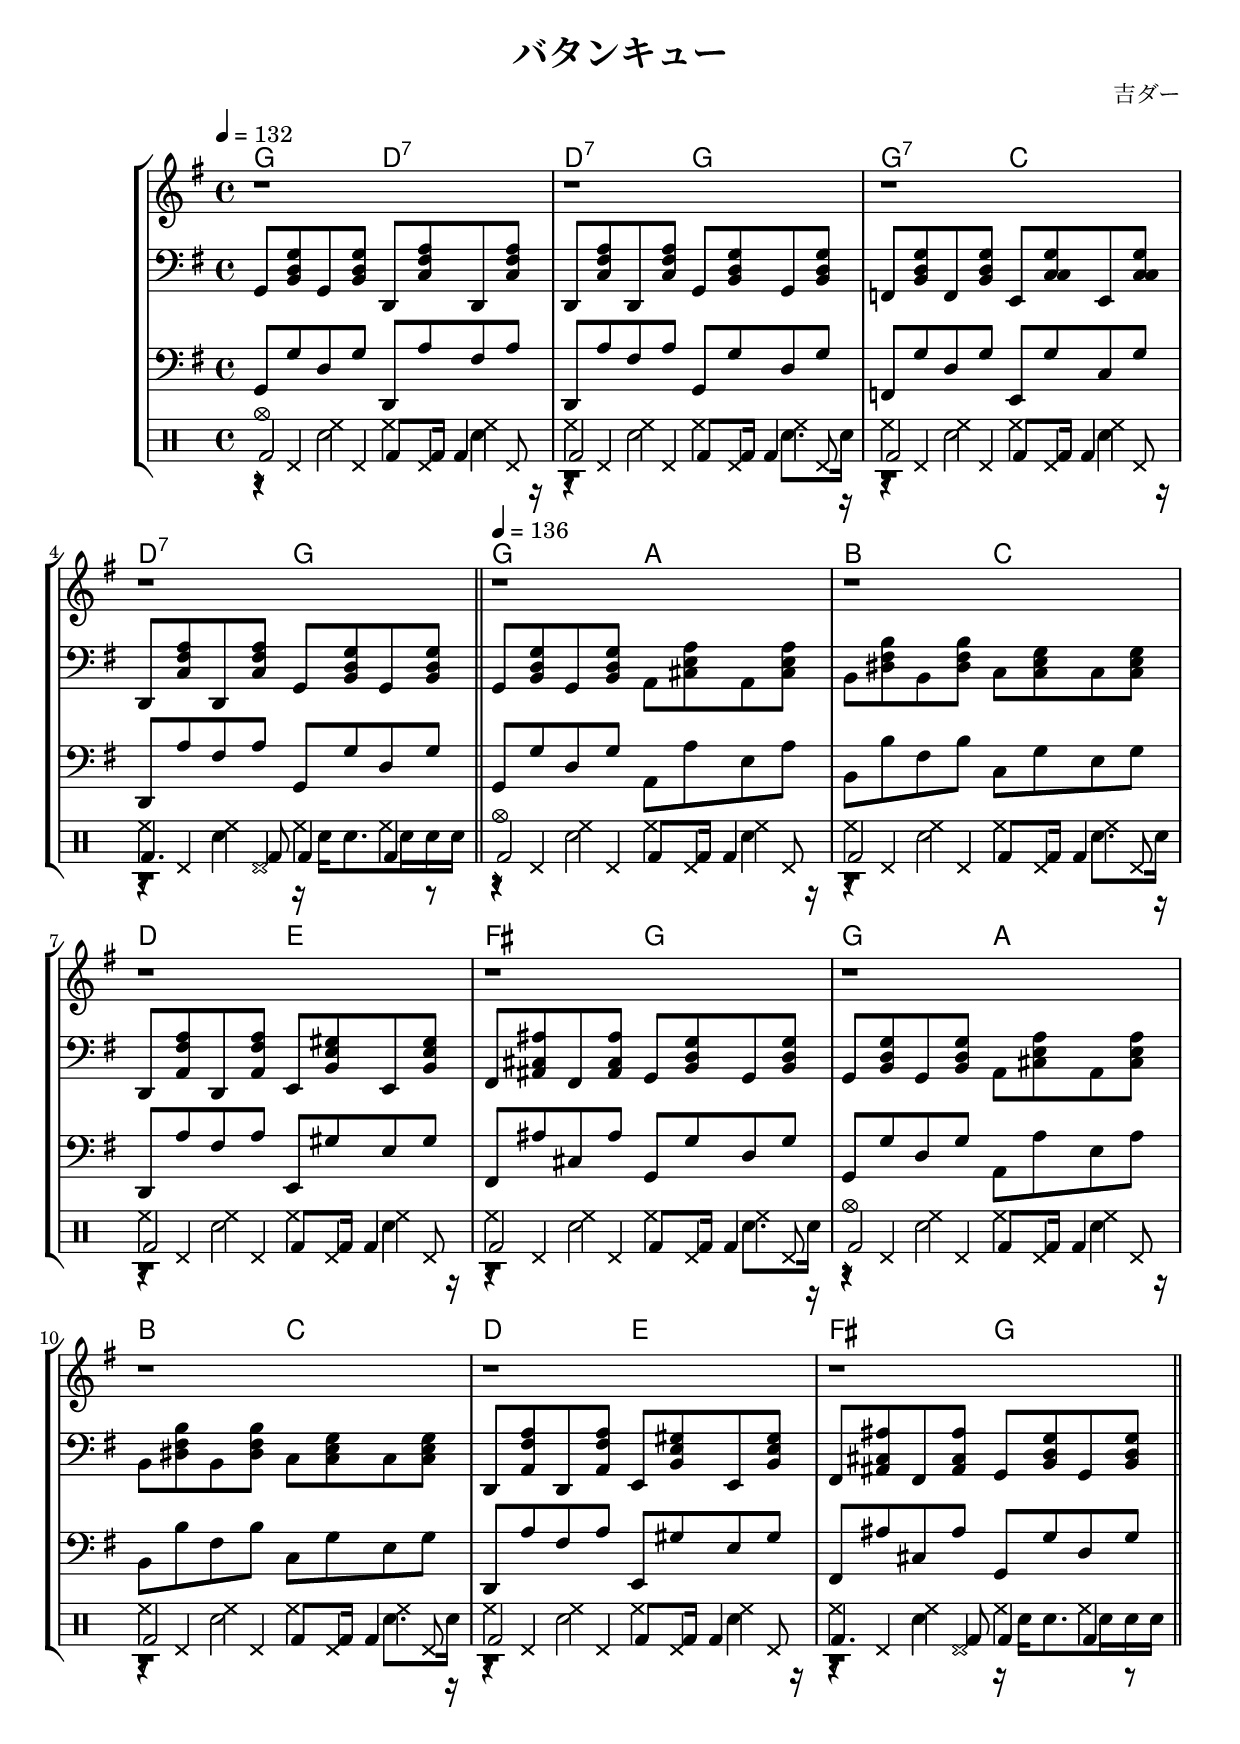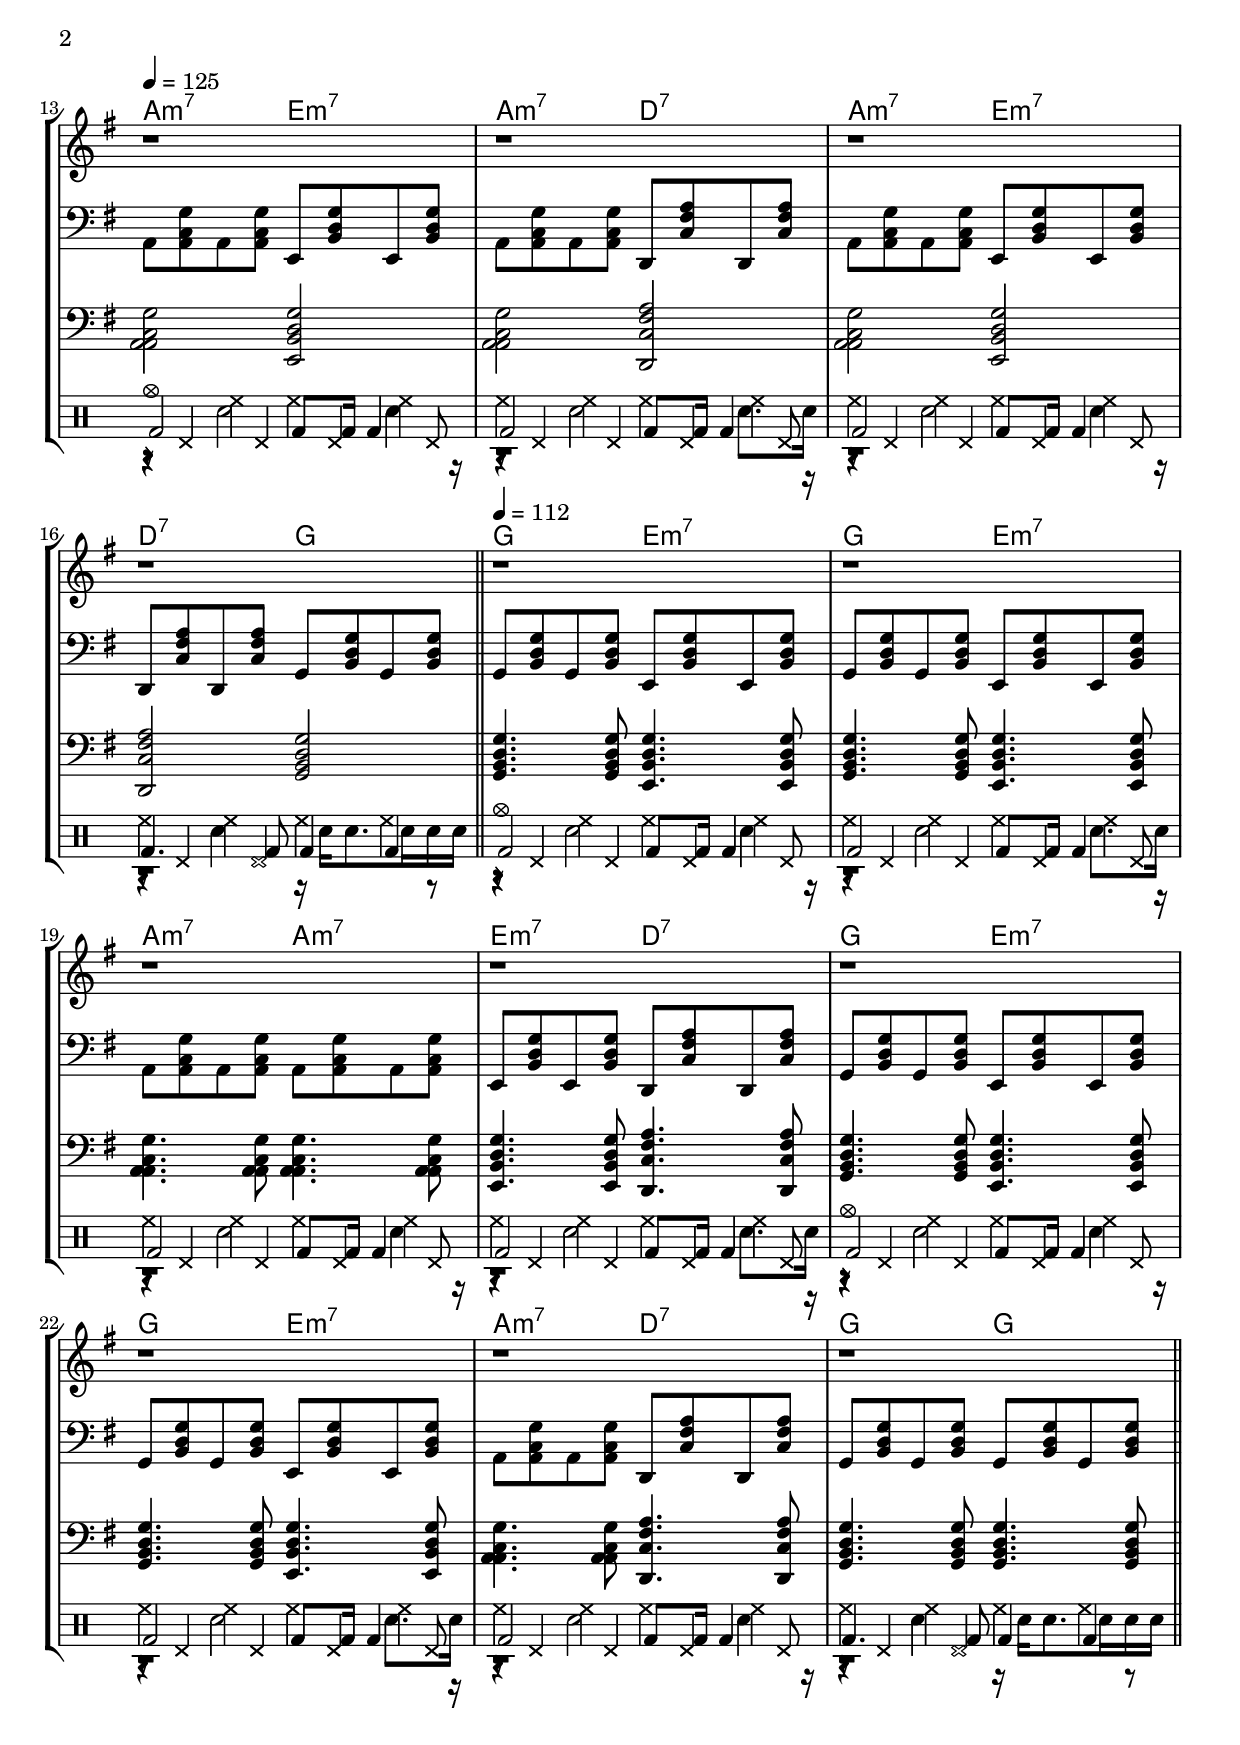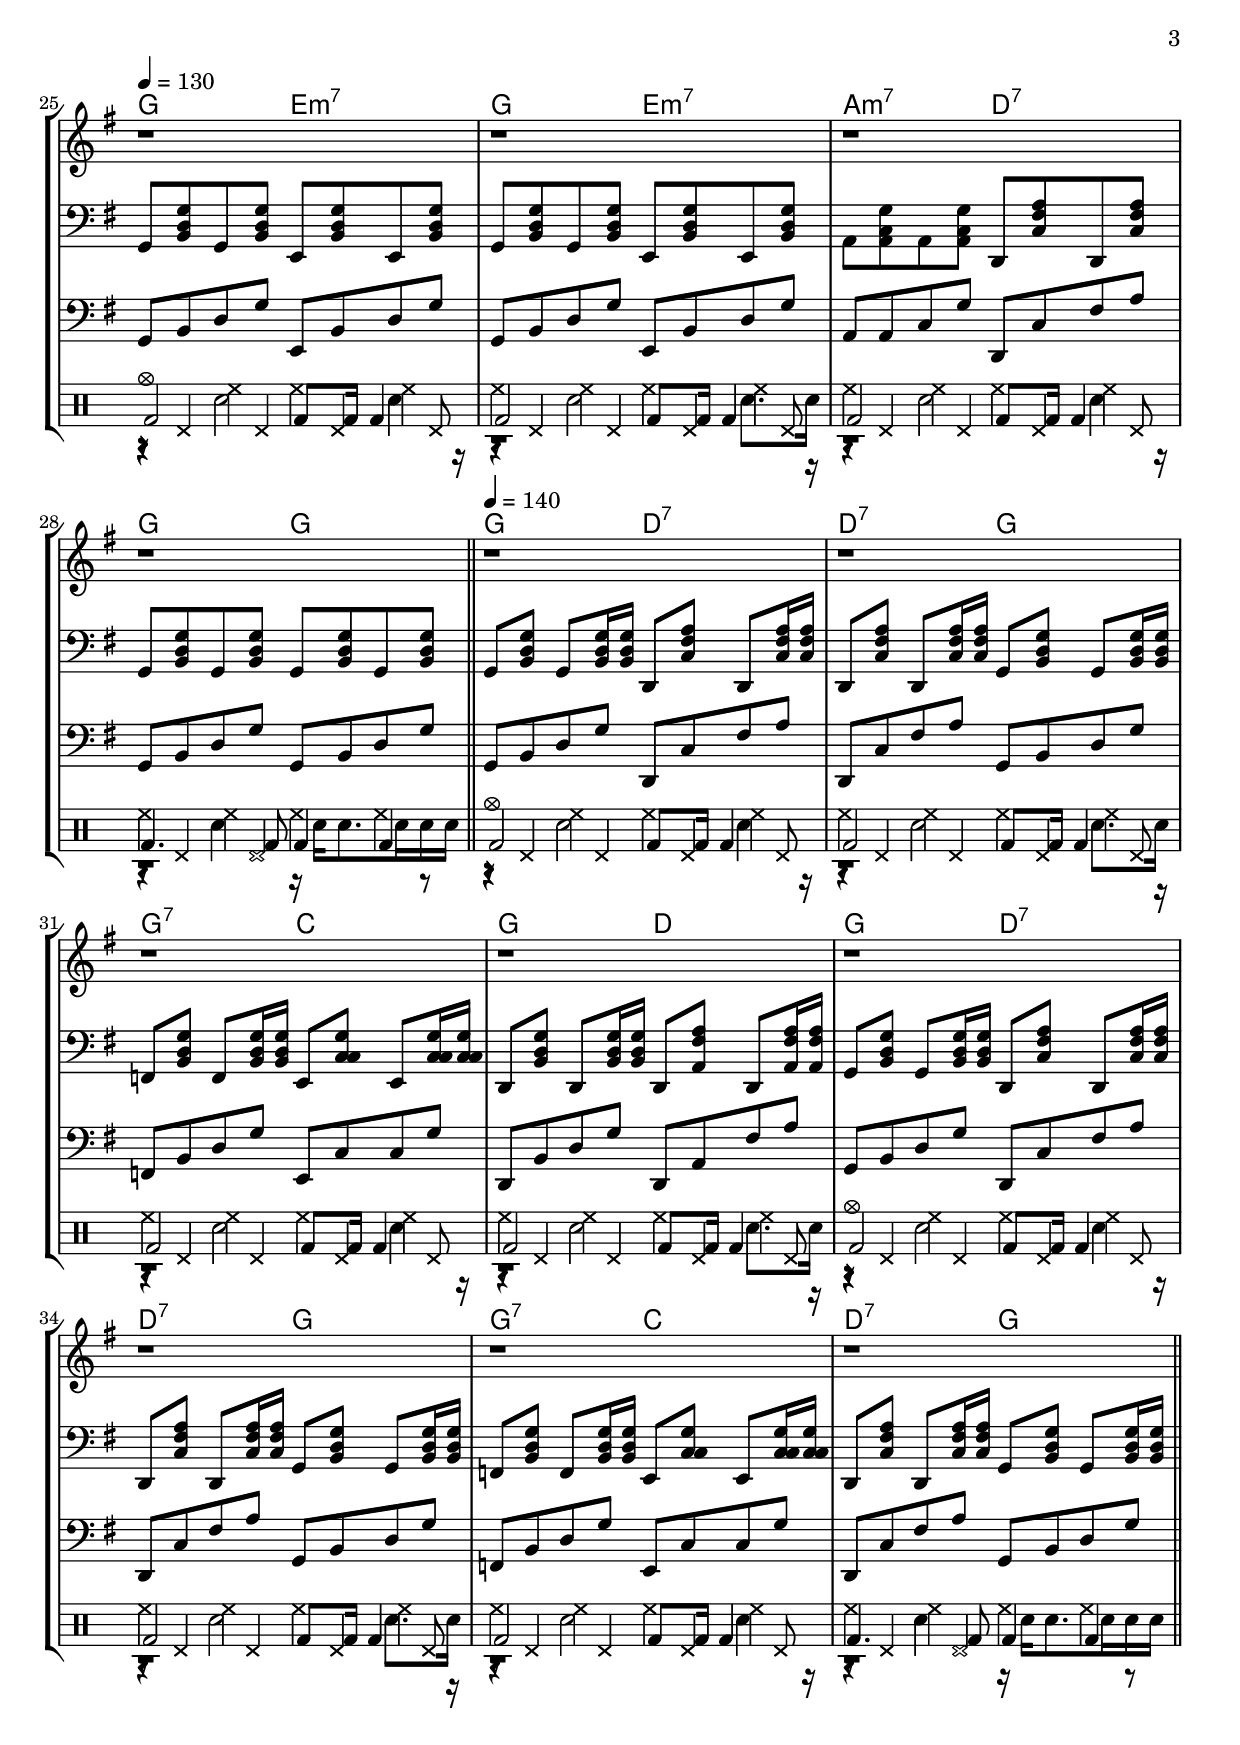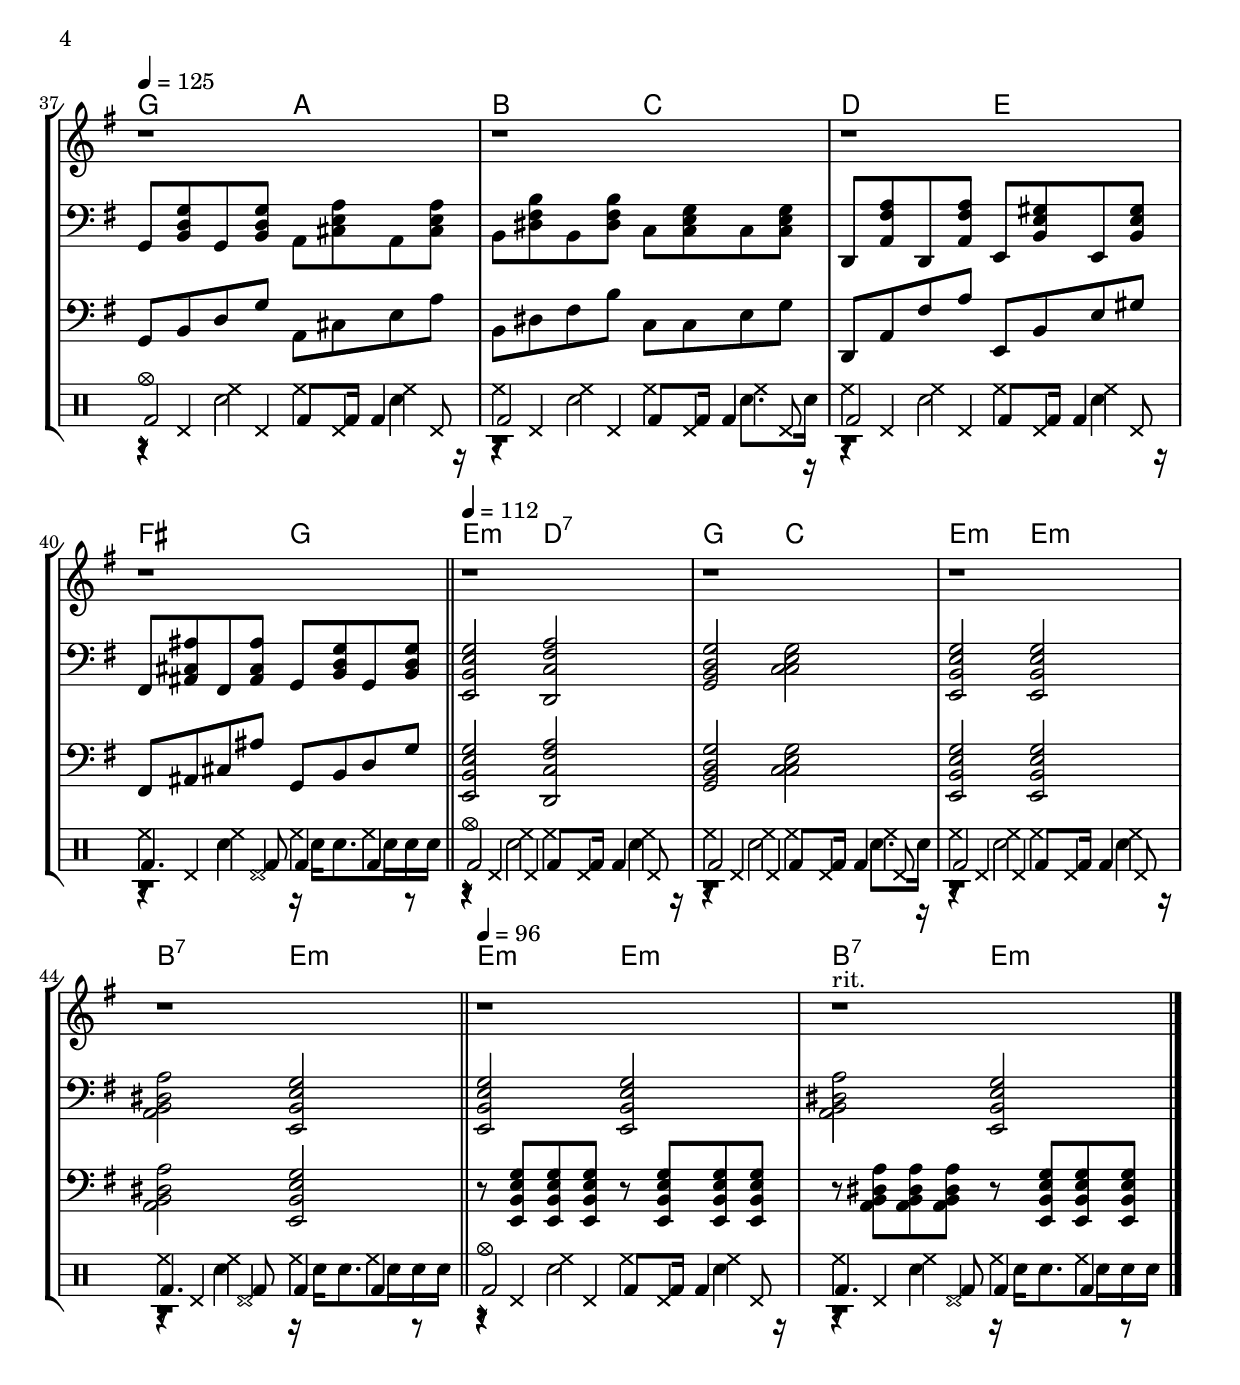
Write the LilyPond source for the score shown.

\version "2.12.1"

\header {
	title = \markup {バタンキュー}
	composer = \markup \center-column {吉ダー}
}

harmony = \chordmode {
	g2 d:7 d:7 g g:7 c d:7 g 

	g a b c d e fis g g a b c d e fis g 

	a:min7 e:min7 a:min7 d:7 a:min7 e:min7 d:7 g 

	g e:min7 g e:min7 a:min7 a:min7 e:min7 d:7 g e:min7 g e:min7 a:min7 d:7 g g 

	g e:min7 g e:min7 a:min7 d:7 g g 

	g d:7 d:7 g g:7 c g d g d:7 d:7 g g:7 c d:7 g 

	g a b c d e fis g 

	e:m d:7 g c e:m e:m b:7 e:m 

	e:m e:m b:7 e:m 
}

melody = {
	\key g \major
	\tempo 4 = 132
	r1 | r1 | r1 | r1   
	\tempo 4 = 136
	r1 | r1 | r1 | r1 | r1 | r1 | r1 | r1   
	\tempo 4 = 125
	r1 | r1 | r1 | r1   
	\tempo 4 = 112
	r1 | r1 | r1 | r1 | r1 | r1 | r1 | r1   
	\tempo 4 = 130
	r1 | r1 | r1 | r1   
	\tempo 4 = 140
	r1 | r1 | r1 | r1 | r1 | r1 | r1 | r1   
	\tempo 4 = 125
	r1 | r1 | r1 | r1   
	\tempo 4 = 112
	r1 | r1 | r1 | r1   
	\tempo 4 = 96
	r1 | r1^"rit." \bar "|."
}

words = \lyricmode {
	
	
	
	
	
	
	
	
	
}

tempochange = {
	\tempo 4 = 132
	r1 | r1 | r1 | r1 \bar "||"
	\tempo 4 = 136
	r1 | r1 | r1 | r1 | r1 | r1 | r1 | r1 \bar "||"
	\tempo 4 = 125
	r1 | r1 | r1 | r1 \bar "||"
	\tempo 4 = 112
	r1 | r1 | r1 | r1 | r1 | r1 | r1 | r1 \bar "||"
	\tempo 4 = 130
	r1 | r1 | r1 | r1 \bar "||"
	\tempo 4 = 140
	r1 | r1 | r1 | r1 | r1 | r1 | r1 | r1 \bar "||"
	\tempo 4 = 125
	r1 | r1 | r1 | r1 \bar "||"
	\tempo 4 = 112
	r1 | r1 | r1 | r1 \bar "||"
	\tempo 4 = 96
	r1 | \tempo 4 = 72 r2 \tempo 4 = 64 r2 \bar "|."
}

mainacc = {
	\clef bass
	\set Staff.midiInstrument = #"Timpani"
	\key g \major
	\tempo 4 = 132
	g,8 <b, d g> g, <b, d g>
	d,8 <c fis a> d, <c fis a>
	d,8 <c fis a> d, <c fis a>
	g,8 <b, d g> g, <b, d g>
	f,8 <b, d g> f, <b, d g>
	e,8 <c c g> e, <c c g>
	d,8 <c fis a> d, <c fis a>
	g,8 <b, d g> g, <b, d g>
	\bar "||"

	\set Staff.midiInstrument = #"Timpani"
	\tempo 4 = 136
	g,8 <b, d g> g, <b, d g>
	a,8 <cis e a> a, <cis e a>
	b,8 <dis fis b> b, <dis fis b>
	c8 <c e g> c <c e g>
	d,8 <a, fis a> d, <a, fis a>
	e,8 <b, e gis> e, <b, e gis>
	fis,8 <ais, cis ais> fis, <ais, cis ais>
	g,8 <b, d g> g, <b, d g>
	g,8 <b, d g> g, <b, d g>
	a,8 <cis e a> a, <cis e a>
	b,8 <dis fis b> b, <dis fis b>
	c8 <c e g> c <c e g>
	d,8 <a, fis a> d, <a, fis a>
	e,8 <b, e gis> e, <b, e gis>
	fis,8 <ais, cis ais> fis, <ais, cis ais>
	g,8 <b, d g> g, <b, d g>
	\bar "||"

	\set Staff.midiInstrument = #"Timpani"
	\tempo 4 = 125
	a,8 <a, c g> a, <a, c g>
	e,8 <b, d g> e, <b, d g>
	a,8 <a, c g> a, <a, c g>
	d,8 <c fis a> d, <c fis a>
	a,8 <a, c g> a, <a, c g>
	e,8 <b, d g> e, <b, d g>
	d,8 <c fis a> d, <c fis a>
	g,8 <b, d g> g, <b, d g>
	\bar "||"

	\set Staff.midiInstrument = #"Timpani"
	\tempo 4 = 112
	g,8 <b, d g> g, <b, d g>
	e,8 <b, d g> e, <b, d g>
	g,8 <b, d g> g, <b, d g>
	e,8 <b, d g> e, <b, d g>
	a,8 <a, c g> a, <a, c g>
	a,8 <a, c g> a, <a, c g>
	e,8 <b, d g> e, <b, d g>
	d,8 <c fis a> d, <c fis a>
	g,8 <b, d g> g, <b, d g>
	e,8 <b, d g> e, <b, d g>
	g,8 <b, d g> g, <b, d g>
	e,8 <b, d g> e, <b, d g>
	a,8 <a, c g> a, <a, c g>
	d,8 <c fis a> d, <c fis a>
	g,8 <b, d g> g, <b, d g>
	g,8 <b, d g> g, <b, d g>
	\bar "||"

	\set Staff.midiInstrument = #"Timpani"
	\tempo 4 = 130
	g,8 <b, d g> g, <b, d g>
	e,8 <b, d g> e, <b, d g>
	g,8 <b, d g> g, <b, d g>
	e,8 <b, d g> e, <b, d g>
	a,8 <a, c g> a, <a, c g>
	d,8 <c fis a> d, <c fis a>
	g,8 <b, d g> g, <b, d g>
	g,8 <b, d g> g, <b, d g>
	\bar "||"

	\set Staff.midiInstrument = #"Timpani"
	\tempo 4 = 140
	g,8 <b, d g> g, <b, d g>16 <b, d g>
	d,8 <c fis a> d, <c fis a>16 <c fis a>
	d,8 <c fis a> d, <c fis a>16 <c fis a>
	g,8 <b, d g> g, <b, d g>16 <b, d g>
	f,8 <b, d g> f, <b, d g>16 <b, d g>
	e,8 <c c g> e, <c c g>16 <c c g>
	d,8 <b, d g> d, <b, d g>16 <b, d g>
	d,8 <a, fis a> d, <a, fis a>16 <a, fis a>
	g,8 <b, d g> g, <b, d g>16 <b, d g>
	d,8 <c fis a> d, <c fis a>16 <c fis a>
	d,8 <c fis a> d, <c fis a>16 <c fis a>
	g,8 <b, d g> g, <b, d g>16 <b, d g>
	f,8 <b, d g> f, <b, d g>16 <b, d g>
	e,8 <c c g> e, <c c g>16 <c c g>
	d,8 <c fis a> d, <c fis a>16 <c fis a>
	g,8 <b, d g> g, <b, d g>16 <b, d g>
	\bar "||"

	\set Staff.midiInstrument = #"Timpani"
	\tempo 4 = 125
	g,8 <b, d g> g, <b, d g>
	a,8 <cis e a> a, <cis e a>
	b,8 <dis fis b> b, <dis fis b>
	c8 <c e g> c <c e g>
	d,8 <a, fis a> d, <a, fis a>
	e,8 <b, e gis> e, <b, e gis>
	fis,8 <ais, cis ais> fis, <ais, cis ais>
	g,8 <b, d g> g, <b, d g>
	\bar "||"

	\set Staff.midiInstrument = #"Timpani"
	\tempo 4 = 112
	<e, b, e g>2
	<d, c fis a>2
	<g, b, d g>2
	<c c e g>2
	<e, b, e g>2
	<e, b, e g>2
	<b, a, dis a>2
	<e, b, e g>2
	\bar "||"

	\set Staff.midiInstrument = #"Timpani"
	\tempo 4 = 96
	<e, b, e g>2
	<e, b, e g>2
	<b, a, dis a>2
	<e, b, e g>2
	\bar "|."
}

subacc = {
	\clef bass
	\set Staff.midiInstrument = #"Pad 2 (warm)"
	\key g \major
	\tempo 4 = 132
	g,8 g d g
	d,8 a fis a
	d,8 a fis a
	g,8 g d g
	f,8 g d g
	e,8 g c g
	d,8 a fis a
	g,8 g d g
	\bar "||"

	\set Staff.midiInstrument = #"Pad 1 (new age)"
	\tempo 4 = 136
	g,8 g d g
	a,8 a e a
	b,8 b fis b
	c8 g e g
	d,8 a fis a
	e,8 gis e gis
	fis,8 ais cis ais
	g,8 g d g
	g,8 g d g
	a,8 a e a
	b,8 b fis b
	c8 g e g
	d,8 a fis a
	e,8 gis e gis
	fis,8 ais cis ais
	g,8 g d g
	\bar "||"

	\set Staff.midiInstrument = #"Fiddle"
	\tempo 4 = 125
	<a, a, c g>2
	<e, b, d g>2
	<a, a, c g>2
	<d, c fis a>2
	<a, a, c g>2
	<e, b, d g>2
	<d, c fis a>2
	<g, b, d g>2
	\bar "||"

	\set Staff.midiInstrument = #"Pizzicato Strings"
	\tempo 4 = 112
	<g, b, d g>4. <g, b, d g>8
	<e, b, d g>4. <e, b, d g>8
	<g, b, d g>4. <g, b, d g>8
	<e, b, d g>4. <e, b, d g>8
	<a, a, c g>4. <a, a, c g>8
	<a, a, c g>4. <a, a, c g>8
	<e, b, d g>4. <e, b, d g>8
	<d, c fis a>4. <d, c fis a>8
	<g, b, d g>4. <g, b, d g>8
	<e, b, d g>4. <e, b, d g>8
	<g, b, d g>4. <g, b, d g>8
	<e, b, d g>4. <e, b, d g>8
	<a, a, c g>4. <a, a, c g>8
	<d, c fis a>4. <d, c fis a>8
	<g, b, d g>4. <g, b, d g>8
	<g, b, d g>4. <g, b, d g>8
	\bar "||"

	\set Staff.midiInstrument = #"Harmonica"
	\tempo 4 = 130
	g,8 b,8 d8 g8
	e,8 b,8 d8 g8
	g,8 b,8 d8 g8
	e,8 b,8 d8 g8
	a,8 a,8 c8 g8
	d,8 c8 fis8 a8
	g,8 b,8 d8 g8
	g,8 b,8 d8 g8
	\bar "||"

	\set Staff.midiInstrument = #"Electric Guitar (jazz)"
	\tempo 4 = 140
	g,8 b,8 d8 g8
	d,8 c8 fis8 a8
	d,8 c8 fis8 a8
	g,8 b,8 d8 g8
	f,8 b,8 d8 g8
	e,8 c8 c8 g8
	d,8 b,8 d8 g8
	d,8 a,8 fis8 a8
	g,8 b,8 d8 g8
	d,8 c8 fis8 a8
	d,8 c8 fis8 a8
	g,8 b,8 d8 g8
	f,8 b,8 d8 g8
	e,8 c8 c8 g8
	d,8 c8 fis8 a8
	g,8 b,8 d8 g8
	\bar "||"

	\set Staff.midiInstrument = #"Dulcimer"
	\tempo 4 = 125
	g,8 b,8 d8 g8
	a,8 cis8 e8 a8
	b,8 dis8 fis8 b8
	c8 c8 e8 g8
	d,8 a,8 fis8 a8
	e,8 b,8 e8 gis8
	fis,8 ais,8 cis8 ais8
	g,8 b,8 d8 g8
	\bar "||"

	\set Staff.midiInstrument = #"Shanai"
	\tempo 4 = 112
	<e, b, e g>2
	<d, c fis a>2
	<g, b, d g>2
	<c c e g>2
	<e, b, e g>2
	<e, b, e g>2
	<b, a, dis a>2
	<e, b, e g>2
	\bar "||"

	\set Staff.midiInstrument = #"orchestral strings"
	\tempo 4 = 96
	r8 <e, b, e g>8 <e, b, e g>8 <e, b, e g>8
	r8 <e, b, e g>8 <e, b, e g>8 <e, b, e g>8
	r8 <b, a, dis a>8 <b, a, dis a>8 <b, a, dis a>8
	r8 <e, b, e g>8 <e, b, e g>8 <e, b, e g>8
	\bar "|."
}

percA = {
	\drummode {
	r4 hh4 hh4 hh4  |hh4 hh4 hh4 hh4  |hh4 hh4 hh4 hh4  |hh4 hh4 hh4 hh4  \bar "||"
	r4 hh4 hh4 hh4  |hh4 hh4 hh4 hh4  |hh4 hh4 hh4 hh4  |hh4 hh4 hh4 hh4  |r4 hh4 hh4 hh4  |hh4 hh4 hh4 hh4  |hh4 hh4 hh4 hh4  |hh4 hh4 hh4 hh4  \bar "||"
	r4 hh4 hh4 hh4  |hh4 hh4 hh4 hh4  |hh4 hh4 hh4 hh4  |hh4 hh4 hh4 hh4  \bar "||"
	r4 hh4 hh4 hh4  |hh4 hh4 hh4 hh4  |hh4 hh4 hh4 hh4  |hh4 hh4 hh4 hh4  |r4 hh4 hh4 hh4  |hh4 hh4 hh4 hh4  |hh4 hh4 hh4 hh4  |hh4 hh4 hh4 hh4  \bar "||"
	r4 hh4 hh4 hh4  |hh4 hh4 hh4 hh4  |hh4 hh4 hh4 hh4  |hh4 hh4 hh4 hh4  \bar "||"
	r4 hh4 hh4 hh4  |hh4 hh4 hh4 hh4  |hh4 hh4 hh4 hh4  |hh4 hh4 hh4 hh4  |r4 hh4 hh4 hh4  |hh4 hh4 hh4 hh4  |hh4 hh4 hh4 hh4  |hh4 hh4 hh4 hh4  \bar "||"
	r4 hh4 hh4 hh4  |hh4 hh4 hh4 hh4  |hh4 hh4 hh4 hh4  |hh4 hh4 hh4 hh4  \bar "||"
	r4 hh4 hh4 hh4  |hh4 hh4 hh4 hh4  |hh4 hh4 hh4 hh4  |hh4 hh4 hh4 hh4  \bar "||"
	r4 hh4 hh4 hh4  |hh4 hh4 hh4 hh4  \bar "|."
	}
}

percB = {
	\drummode {
	r8 hhp4 hhp4 hhp4 hhp8  |r8 hhp4 hhp4 hhp4 hhp8  |r8 hhp4 hhp4 hhp4 hhp8  |r8 hhp4 hhp2 r8  \bar "||"
	r8 hhp4 hhp4 hhp4 hhp8  |r8 hhp4 hhp4 hhp4 hhp8  |r8 hhp4 hhp4 hhp4 hhp8  |r8 hhp4 hhp4 hhp4 hhp8  |r8 hhp4 hhp4 hhp4 hhp8  |r8 hhp4 hhp4 hhp4 hhp8  |r8 hhp4 hhp4 hhp4 hhp8  |r8 hhp4 hhp2 r8  \bar "||"
	r8 hhp4 hhp4 hhp4 hhp8  |r8 hhp4 hhp4 hhp4 hhp8  |r8 hhp4 hhp4 hhp4 hhp8  |r8 hhp4 hhp2 r8  \bar "||"
	r8 hhp4 hhp4 hhp4 hhp8  |r8 hhp4 hhp4 hhp4 hhp8  |r8 hhp4 hhp4 hhp4 hhp8  |r8 hhp4 hhp4 hhp4 hhp8  |r8 hhp4 hhp4 hhp4 hhp8  |r8 hhp4 hhp4 hhp4 hhp8  |r8 hhp4 hhp4 hhp4 hhp8  |r8 hhp4 hhp2 r8  \bar "||"
	r8 hhp4 hhp4 hhp4 hhp8  |r8 hhp4 hhp4 hhp4 hhp8  |r8 hhp4 hhp4 hhp4 hhp8  |r8 hhp4 hhp2 r8  \bar "||"
	r8 hhp4 hhp4 hhp4 hhp8  |r8 hhp4 hhp4 hhp4 hhp8  |r8 hhp4 hhp4 hhp4 hhp8  |r8 hhp4 hhp4 hhp4 hhp8  |r8 hhp4 hhp4 hhp4 hhp8  |r8 hhp4 hhp4 hhp4 hhp8  |r8 hhp4 hhp4 hhp4 hhp8  |r8 hhp4 hhp2 r8  \bar "||"
	r8 hhp4 hhp4 hhp4 hhp8  |r8 hhp4 hhp4 hhp4 hhp8  |r8 hhp4 hhp4 hhp4 hhp8  |r8 hhp4 hhp2 r8  \bar "||"
	r8 hhp4 hhp4 hhp4 hhp8  |r8 hhp4 hhp4 hhp4 hhp8  |r8 hhp4 hhp4 hhp4 hhp8  |r8 hhp4 hhp2 r8  \bar "||"
	r8 hhp4 hhp4 hhp4 hhp8  |r8 hhp4 hhp2 r8  \bar "|."
	}
}

percC = {
	\drummode {
	r4 sn2 sn4  |r4 sn2 sn8. sn16  |r4 sn2 sn4  |r4 sn4 r16 sn16 sn8. sn16 sn16 sn16  \bar "||"
	r4 sn2 sn4  |r4 sn2 sn8. sn16  |r4 sn2 sn4  |r4 sn2 sn8. sn16  |r4 sn2 sn4  |r4 sn2 sn8. sn16  |r4 sn2 sn4  |r4 sn4 r16 sn16 sn8. sn16 sn16 sn16  \bar "||"
	r4 sn2 sn4  |r4 sn2 sn8. sn16  |r4 sn2 sn4  |r4 sn4 r16 sn16 sn8. sn16 sn16 sn16  \bar "||"
	r4 sn2 sn4  |r4 sn2 sn8. sn16  |r4 sn2 sn4  |r4 sn2 sn8. sn16  |r4 sn2 sn4  |r4 sn2 sn8. sn16  |r4 sn2 sn4  |r4 sn4 r16 sn16 sn8. sn16 sn16 sn16  \bar "||"
	r4 sn2 sn4  |r4 sn2 sn8. sn16  |r4 sn2 sn4  |r4 sn4 r16 sn16 sn8. sn16 sn16 sn16  \bar "||"
	r4 sn2 sn4  |r4 sn2 sn8. sn16  |r4 sn2 sn4  |r4 sn2 sn8. sn16  |r4 sn2 sn4  |r4 sn2 sn8. sn16  |r4 sn2 sn4  |r4 sn4 r16 sn16 sn8. sn16 sn16 sn16  \bar "||"
	r4 sn2 sn4  |r4 sn2 sn8. sn16  |r4 sn2 sn4  |r4 sn4 r16 sn16 sn8. sn16 sn16 sn16  \bar "||"
	r4 sn2 sn4  |r4 sn2 sn8. sn16  |r4 sn2 sn4  |r4 sn4 r16 sn16 sn8. sn16 sn16 sn16  \bar "||"
	r4 sn2 sn4  |r4 sn4 r16 sn16 sn8. sn16 sn16 sn16  \bar "|."
	}
}

percD = {
	\drummode {
	bd2 bd8 bd16 bd4 r16  |bd2 bd8 bd16 bd4 r16  |bd2 bd8 bd16 bd4 r16  |bd4. bd8 bd4 bd4  \bar "||"
	bd2 bd8 bd16 bd4 r16  |bd2 bd8 bd16 bd4 r16  |bd2 bd8 bd16 bd4 r16  |bd2 bd8 bd16 bd4 r16  |bd2 bd8 bd16 bd4 r16  |bd2 bd8 bd16 bd4 r16  |bd2 bd8 bd16 bd4 r16  |bd4. bd8 bd4 bd4  \bar "||"
	bd2 bd8 bd16 bd4 r16  |bd2 bd8 bd16 bd4 r16  |bd2 bd8 bd16 bd4 r16  |bd4. bd8 bd4 bd4  \bar "||"
	bd2 bd8 bd16 bd4 r16  |bd2 bd8 bd16 bd4 r16  |bd2 bd8 bd16 bd4 r16  |bd2 bd8 bd16 bd4 r16  |bd2 bd8 bd16 bd4 r16  |bd2 bd8 bd16 bd4 r16  |bd2 bd8 bd16 bd4 r16  |bd4. bd8 bd4 bd4  \bar "||"
	bd2 bd8 bd16 bd4 r16  |bd2 bd8 bd16 bd4 r16  |bd2 bd8 bd16 bd4 r16  |bd4. bd8 bd4 bd4  \bar "||"
	bd2 bd8 bd16 bd4 r16  |bd2 bd8 bd16 bd4 r16  |bd2 bd8 bd16 bd4 r16  |bd2 bd8 bd16 bd4 r16  |bd2 bd8 bd16 bd4 r16  |bd2 bd8 bd16 bd4 r16  |bd2 bd8 bd16 bd4 r16  |bd4. bd8 bd4 bd4  \bar "||"
	bd2 bd8 bd16 bd4 r16  |bd2 bd8 bd16 bd4 r16  |bd2 bd8 bd16 bd4 r16  |bd4. bd8 bd4 bd4  \bar "||"
	bd2 bd8 bd16 bd4 r16  |bd2 bd8 bd16 bd4 r16  |bd2 bd8 bd16 bd4 r16  |bd4. bd8 bd4 bd4  \bar "||"
	bd2 bd8 bd16 bd4 r16  |bd4. bd8 bd4 bd4  \bar "|."
	}
}

percE = {
	\drummode {
	cymc1  |r1 |r1 |r1 \bar "||"
	cymc1  |r1 |r1 |r1 |cymc1  |r1 |r1 |r1 \bar "||"
	cymc1  |r1 |r1 |r1 \bar "||"
	cymc1  |r1 |r1 |r1 |cymc1  |r1 |r1 |r1 \bar "||"
	cymc1  |r1 |r1 |r1 \bar "||"
	cymc1  |r1 |r1 |r1 |cymc1  |r1 |r1 |r1 \bar "||"
	cymc1  |r1 |r1 |r1 \bar "||"
	cymc1  |r1 |r1 |r1 \bar "||"
	cymc1  |r1 \bar "|."
	}
}

\score {
	<<
		\new StaffGroup <<
			\new ChordNames {\harmony}
			\new Voice = "melody" {\melody}
			\new Lyrics \lyricsto "melody" \words
			\new Staff = "mainacc" {\mainacc}
			\new Staff = "subacc" {\subacc}
			\new DrumStaff <<
				\new DrumVoice {\percA}
				\new DrumVoice {\percB}
				\new DrumVoice {\percC}
				\new DrumVoice {\percD}
				\new DrumVoice {\percE}
			>>
		>>
	>>
	\layout { }
}
